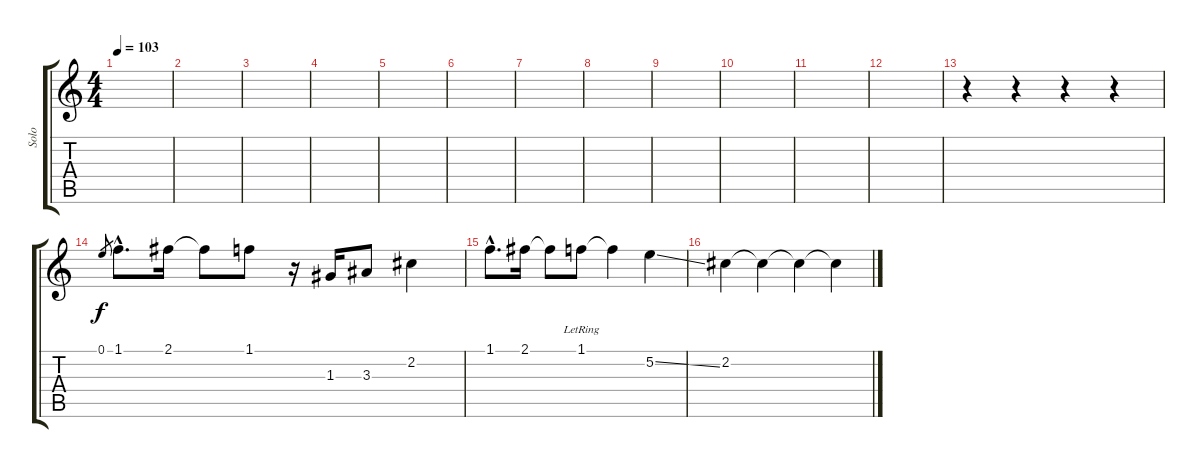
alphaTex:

\track ("Solo" "Solo") {instrument overdrivenguitar}
\staff {score tabs}
\tuning (E4 B3 G3 D3 A2 E2) {hide}
\ts (4 4)
\tempo 103
\clef g2
\ks c
|
|
|
|
|
|
|
|
|
|
|
|
r.4 r.4 r.4 r.4 |
0.1.8{gr} 1.1{hac}.8{d} 2.1.16 2.1{t}.8 1.1.8 r.16 1.3.16 3.3.8 2.2.4 |
1.1{hac}.8{d} 2.1.16 2.1{t}.8 1.1{lr}.8 1.1{t}.4 5.2{ss}.4 |
2.2.4 2.2{t}.4 2.2{t}.4 2.2{t}.4
